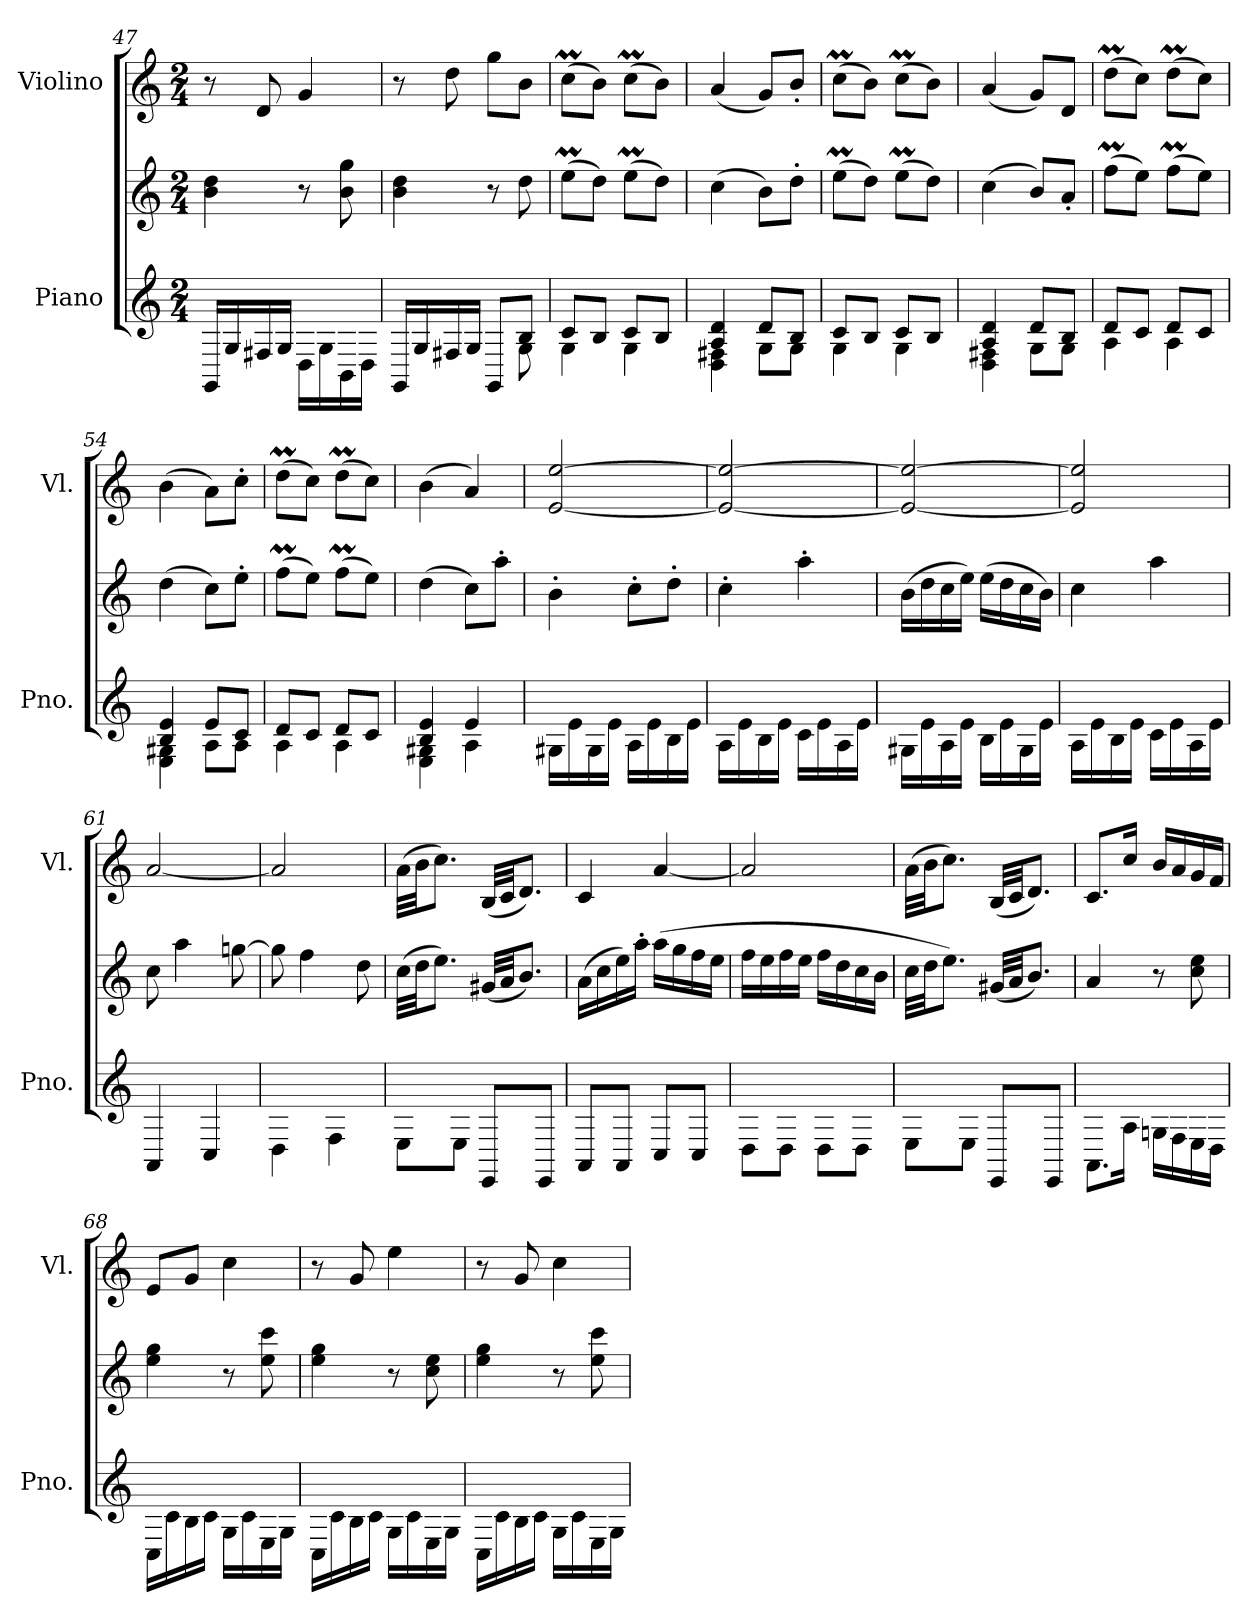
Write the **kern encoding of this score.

**kern	**kern	**kern
*part2	*part2	*part1
*staff3	*staff2	*staff1
*I"Piano	*	*I"Violino
*I'Pno.	*	*I'Vl.
*clefG2	*clefG2	*clefG2
*k[]	*k[]	*k[]
*M2/4	*M2/4	*M2/4
=47	=47	=47
16GG/LL	4b\ 4dd\	8r
16G/	.	.
16F#X/	.	8d/
16G/JJ	.	.
16D\LL	8r	4g/
16G\	.	.
16BB\	8b\ 8gg\	.
16D\JJ	.	.
=48	=48	=48
*^	*	*
16GG/LL	4.ryy	4b\ 4dd\	8r
16G/	.	.	.
16F#X/	.	.	8dd\
16G/JJ	.	.	.
8GG/L	.	8r	8gg\L
8B/J	8G\	8dd\	8b\J
=49	=49	=49	=49
8c/L	4G\	(>8eem\L	(>8ccM\L
8B/J	.	8dd\J)	8b\J)
8c/L	4G\	(>8eem\L	(>8ccM\L
8B/J	.	8dd\J)	8b\J)
=50	=50	=50	=50
4A/ 4d/	4D\ 4F#X\	(>4cc\	(<4a/
8d/L	8G\L	8b\L)	8g/L)
8B/J	8G\J	8dd'\J	8b'/J
=51	=51	=51	=51
8c/L	4G\	(>8eem\L	(>8ccM\L
8B/J	.	8dd\J)	8b\J)
8c/L	4G\	(>8eem\L	(>8ccM\L
8B/J	.	8dd\J)	8b\J)
=52	=52	=52	=52
4A/ 4d/	4D\ 4F#X\	(>4cc\	(<4a/
8d/L	8G\L	8b/L)	8g/L)
8B/J	8G\J	8a'/J	8d/J
!!LO:LB:g=z
=53	=53	=53	=53
8d/L	4A\	(>8ffM\L	(>8ddM\L
8c/J	.	8ee\J)	8cc\J)
8d/L	4A\	(>8ffM\L	(>8ddM\L
8c/J	.	8ee\J)	8cc\J)
=54	=54	=54	=54
4B/ 4e/	4E\ 4G#X\	(>4dd\	(>4b\
8e/L	8A\L	8cc\L)	8a\L)
8c/J	8A\J	8ee'\J	8cc'\J
=55	=55	=55	=55
8d/L	4A\	(>8ffM\L	(>8ddM\L
8c/J	.	8ee\J)	8cc\J)
8d/L	4A\	(>8ffM\L	(>8ddM\L
8c/J	.	8ee\J)	8cc\J)
=56	=56	=56	=56
4B/ 4e/	4E\ 4G#X\	(>4dd\	(>4b\
4e/	4A\	8cc\L)	4a/)
.	.	8aa'\J	.
*v	*v	*	*
=57	=57	=57
16G#X\LL	4b'\	[2e/ [2ee/
16e\	.	.
16G#\	.	.
16e\JJ	.	.
16A\LL	8cc'\L	.
16e\	.	.
16B\	8dd'\J	.
16e\JJ	.	.
=58	=58	=58
16A\LL	4cc'\	2e/_ 2ee/_
16e\	.	.
16B\	.	.
16e\JJ	.	.
16c\LL	4aa'\	.
16e\	.	.
16A\	.	.
16e\JJ	.	.
=59	=59	=59
16G#X\LL	(>16b\LL	2e/_ 2ee/_
16e\	16dd\	.
16A\	16cc\	.
16e\JJ	16ee\JJ)	.
16B\LL	(>16ee\LL	.
16e\	16dd\	.
16G#\	16cc\	.
16e\JJ	16b\JJ)	.
!!LO:LB:g=z
=60	=60	=60
16A\LL	4cc\	2e/] 2ee/]
16e\	.	.
16B\	.	.
16e\JJ	.	.
16c\LL	4aa\	.
16e\	.	.
16A\	.	.
16e\JJ	.	.
=61	=61	=61
4AA/	8cc\	[2a/
.	4aa\	.
4C/	.	.
.	[8ggn\	.
=62	=62	=62
4D\	8gg\]	2a/]
.	4ff\	.
4F\	.	.
.	8dd\	.
=63	=63	=63
8E\L	(>32cc\LLL	(>32a\LLL
.	32dd\JJ	32b\JJ
.	8.ee\J)	8.cc\J)
8E\J	.	.
8EE/L	(<32g#X/LLL	(<32B/LLL
.	32a/JJ	32c/JJ
.	8.b/J)	8.d/J)
8EE/J	.	.
=64	=64	=64
8AA/L	(>16a\LL	4c/
.	16cc\	.
8AA/J	16ee\)	.
.	16aa'\JJ	.
8C/L	(>16aa\LL	[4a/
.	16gg\	.
8C/J	16ff\	.
.	16ee\JJ	.
=65	=65	=65
8D\L	16ff\LL	2a/]
.	16ee\	.
8D\J	16ff\	.
.	16ee\JJ	.
8D\L	16ff\LL	.
.	16dd\	.
8D\J	16cc\	.
.	16b\JJ	.
!!LO:PB:g=z
=66	=66	=66
8E\L	32cc\LLL	(>32a\LLL
.	32dd\JJ	32b\JJ
.	8.ee\J)	8.cc\J)
8E\J	.	.
8EE/L	(<32g#X/LLL	(<32B/LLL
.	32a/JJ	32c/JJ
.	8.b/J)	8.d/J)
8EE/J	.	.
=67	=67	=67
8.AA\L	4a/	8.c/L
16A\Jk	.	16cc/Jk
16Gn\LL	8r	16b/LL
16F\	.	16a/
16E\	8cc\ 8ee\	16g/
16D\JJ	.	16f/JJ
=68	=68	=68
16C\LL	4ee\ 4gg\	8e/L
16c\	.	.
16B\	.	8g/J
16c\JJ	.	.
16G\LL	8r	4cc\
16c\	.	.
16E\	8ee\ 8ccc\	.
16G\JJ	.	.
=69	=69	=69
16C\LL	4ee\ 4gg\	8r
16c\	.	.
16B\	.	8g/
16c\JJ	.	.
16G\LL	8r	4ee\
16c\	.	.
16E\	8cc\ 8ee\	.
16G\JJ	.	.
=70	=70	=70
16C\LL	4ee\ 4gg\	8r
16c\	.	.
16B\	.	8g/
16c\JJ	.	.
16G\LL	8r	4cc\
16c\	.	.
16E\	8ee\ 8ccc\	.
16G\JJ	.	.
=	=	=
*-	*-	*-
